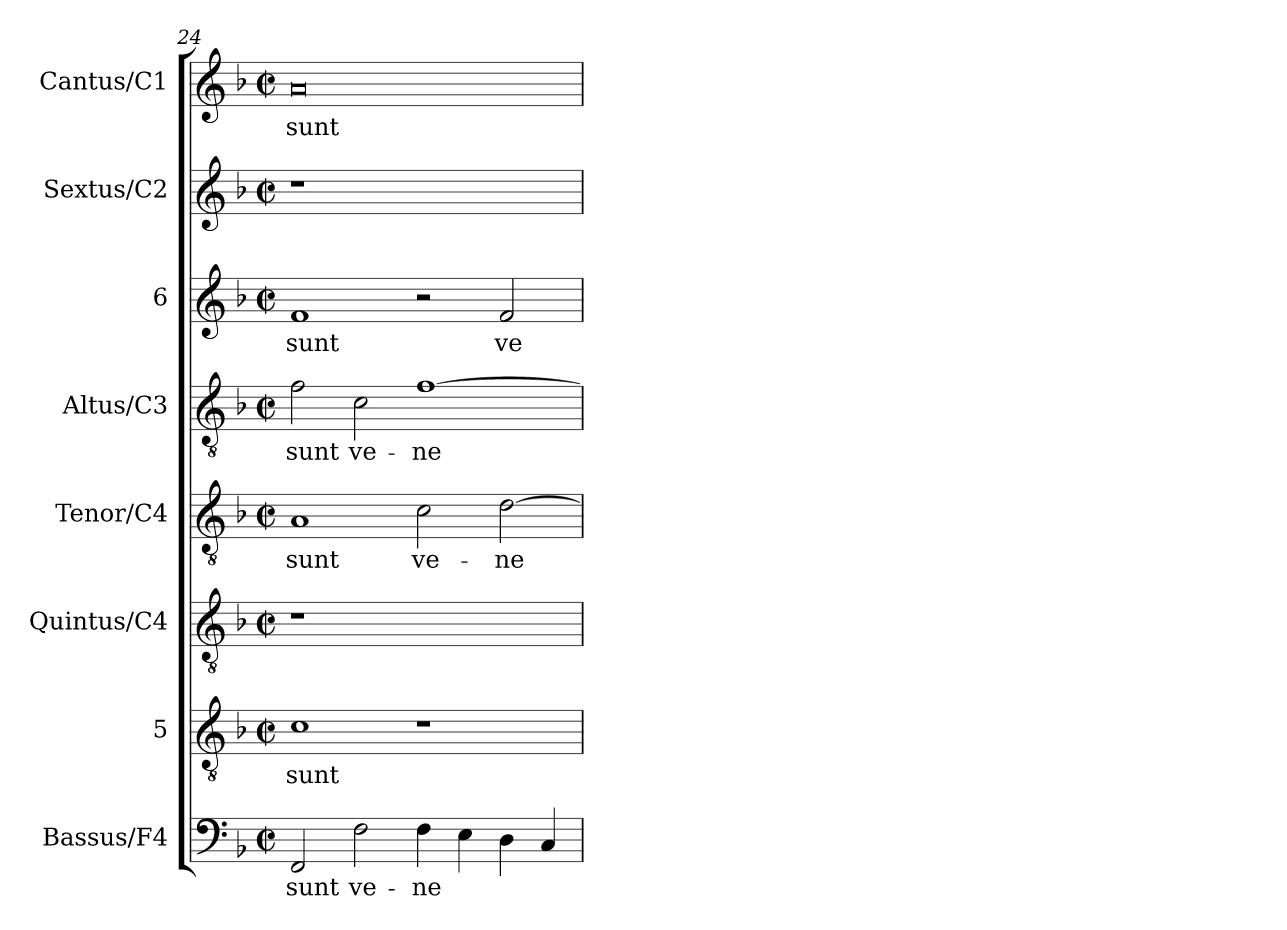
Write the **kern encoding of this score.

**kern	**text	**kern	**text	**kern	**kern	**text	**kern	**text	**kern	**text	**kern	**kern	**text
*part8	*part8	*part7	*part7	*part6	*part5	*part5	*part4	*part4	*part3	*part3	*part2	*part1	*part1
*staff8	*staff8	*staff7	*staff7	*staff6	*staff5	*staff5	*staff4	*staff4	*staff3	*staff3	*staff2	*staff1	*staff1
*I"Bassus/F4	*	*I"5	*	*I"Quintus/C4	*I"Tenor/C4	*	*I"Altus/C3	*	*I"6	*	*I"Sextus/C2	*I"Cantus/C1	*
*I'B	*	*	*	*	*I'T	*	*I'A	*	*	*	*	*I'C	*
*clefF4	*	*clefGv2	*	*clefGv2	*clefGv2	*	*clefGv2	*	*clefG2	*	*clefG2	*clefG2	*
*k[b-]	*	*k[b-]	*	*k[b-]	*k[b-]	*	*k[b-]	*	*k[b-]	*	*k[b-]	*k[b-]	*
*F:	*	*F:	*	*F:	*F:	*	*F:	*	*F:	*	*F:	*F:	*
*M2/2	*	*M2/2	*	*M2/2	*M2/2	*	*M2/2	*	*M2/2	*	*M2/2	*M2/2	*
*met(c|)	*	*met(c|)	*	*met(c|)	*met(c|)	*	*met(c|)	*	*met(c|)	*	*met(c|)	*met(c|)	*
=24	=24	=24	=24	=24	=24	=24	=24	=24	=24	=24	=24	=24	=24
!	!LO:LY:b:cj	!	!LO:LY:b:cj	!	!	!LO:LY:b:cj	!	!LO:LY:b:cj	!	!LO:LY:b:cj	!	!	!LO:LY:b:cj
2FF/	sunt	1c	sunt	1r	1A	sunt	2f\	sunt	1f	sunt	1r	0a	sunt
!	!LO:LY:b:cj	!	!	!	!	!	!	!LO:LY:b:cj	!	!	!	!	!
2F\	ve-	.	.	.	.	.	2c\	ve-	.	.	.	.	.
!	!LO:LY:b:cj	!	!	!	!	!LO:LY:b:cj	!	!LO:LY:b:cj	!	!	!	!	!
4F\	-ne-	1r	.	1ryy	2c\	ve-	[>1f	-ne-	2r	.	1ryy	.	.
!	!LO:LY:b:cj	!	!	!	!	!	!	!	!	!	!	!	!
4E\	--	.	.	.	.	.	.	.	.	.	.	.	.
!	!LO:LY:b:cj	!	!	!	!	!LO:LY:b:cj	!	!	!	!LO:LY:b:cj	!	!	!
4D\	--	.	.	.	[>2d\	-ne-	.	.	2f/	ve-	.	.	.
!	!LO:LY:b:cj	!	!	!	!	!	!	!	!	!	!	!	!
4C/	--	.	.	.	.	.	.	.	.	.	.	.	.
=	=	=	=	=	=	=	=	=	=	=	=	=	=
*-	*-	*-	*-	*-	*-	*-	*-	*-	*-	*-	*-	*-	*-
